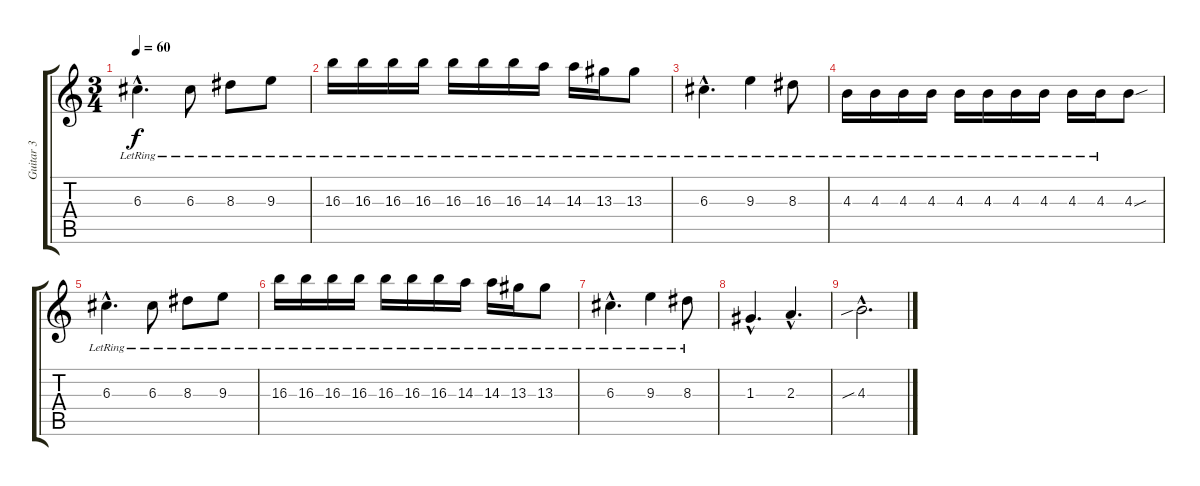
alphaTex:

\track ("Guitar 3" "Guitar 3") {instrument electricguitarjazz}
\staff {score tabs}
\tuning (E4 B3 G3 D3 A2 E2) {hide}
\ts (3 4)
\tempo 60
\clef g2
\ks c
6.3{hac lr}.4{d dy f} 6.3{lr}.8 8.3{lr}.8 9.3{lr}.8 |
16.3{lr}.16 16.3{lr}.16 16.3{lr}.16 16.3{lr}.16 16.3{lr}.16 16.3{lr}.16 16.3{lr}.16 14.3{lr}.16 14.3{lr}.16 13.3{lr}.16 13.3{lr}.8 |
6.3{hac lr}.4{d} 9.3{lr}.4 8.3{lr}.8 |
4.3{lr}.16 4.3{lr}.16 4.3{lr}.16 4.3{lr}.16 4.3{lr}.16 4.3{lr}.16 4.3{lr}.16 4.3{lr}.16 4.3{lr}.16 4.3{lr}.16 4.3{sou}.8 |
6.3{hac lr}.4{d} 6.3{lr}.8 8.3{lr}.8 9.3{lr}.8 |
16.3{lr}.16 16.3{lr}.16 16.3{lr}.16 16.3{lr}.16 16.3{lr}.16 16.3{lr}.16 16.3{lr}.16 14.3{lr}.16 14.3{lr}.16 13.3{lr}.16 13.3{lr}.8 |
6.3{hac lr}.4{d} 9.3{lr}.4 8.3{lr}.8 |
1.3{hac}.4{d} 2.3{hac}.4{d} |
4.3{sib hac}.2{d}
